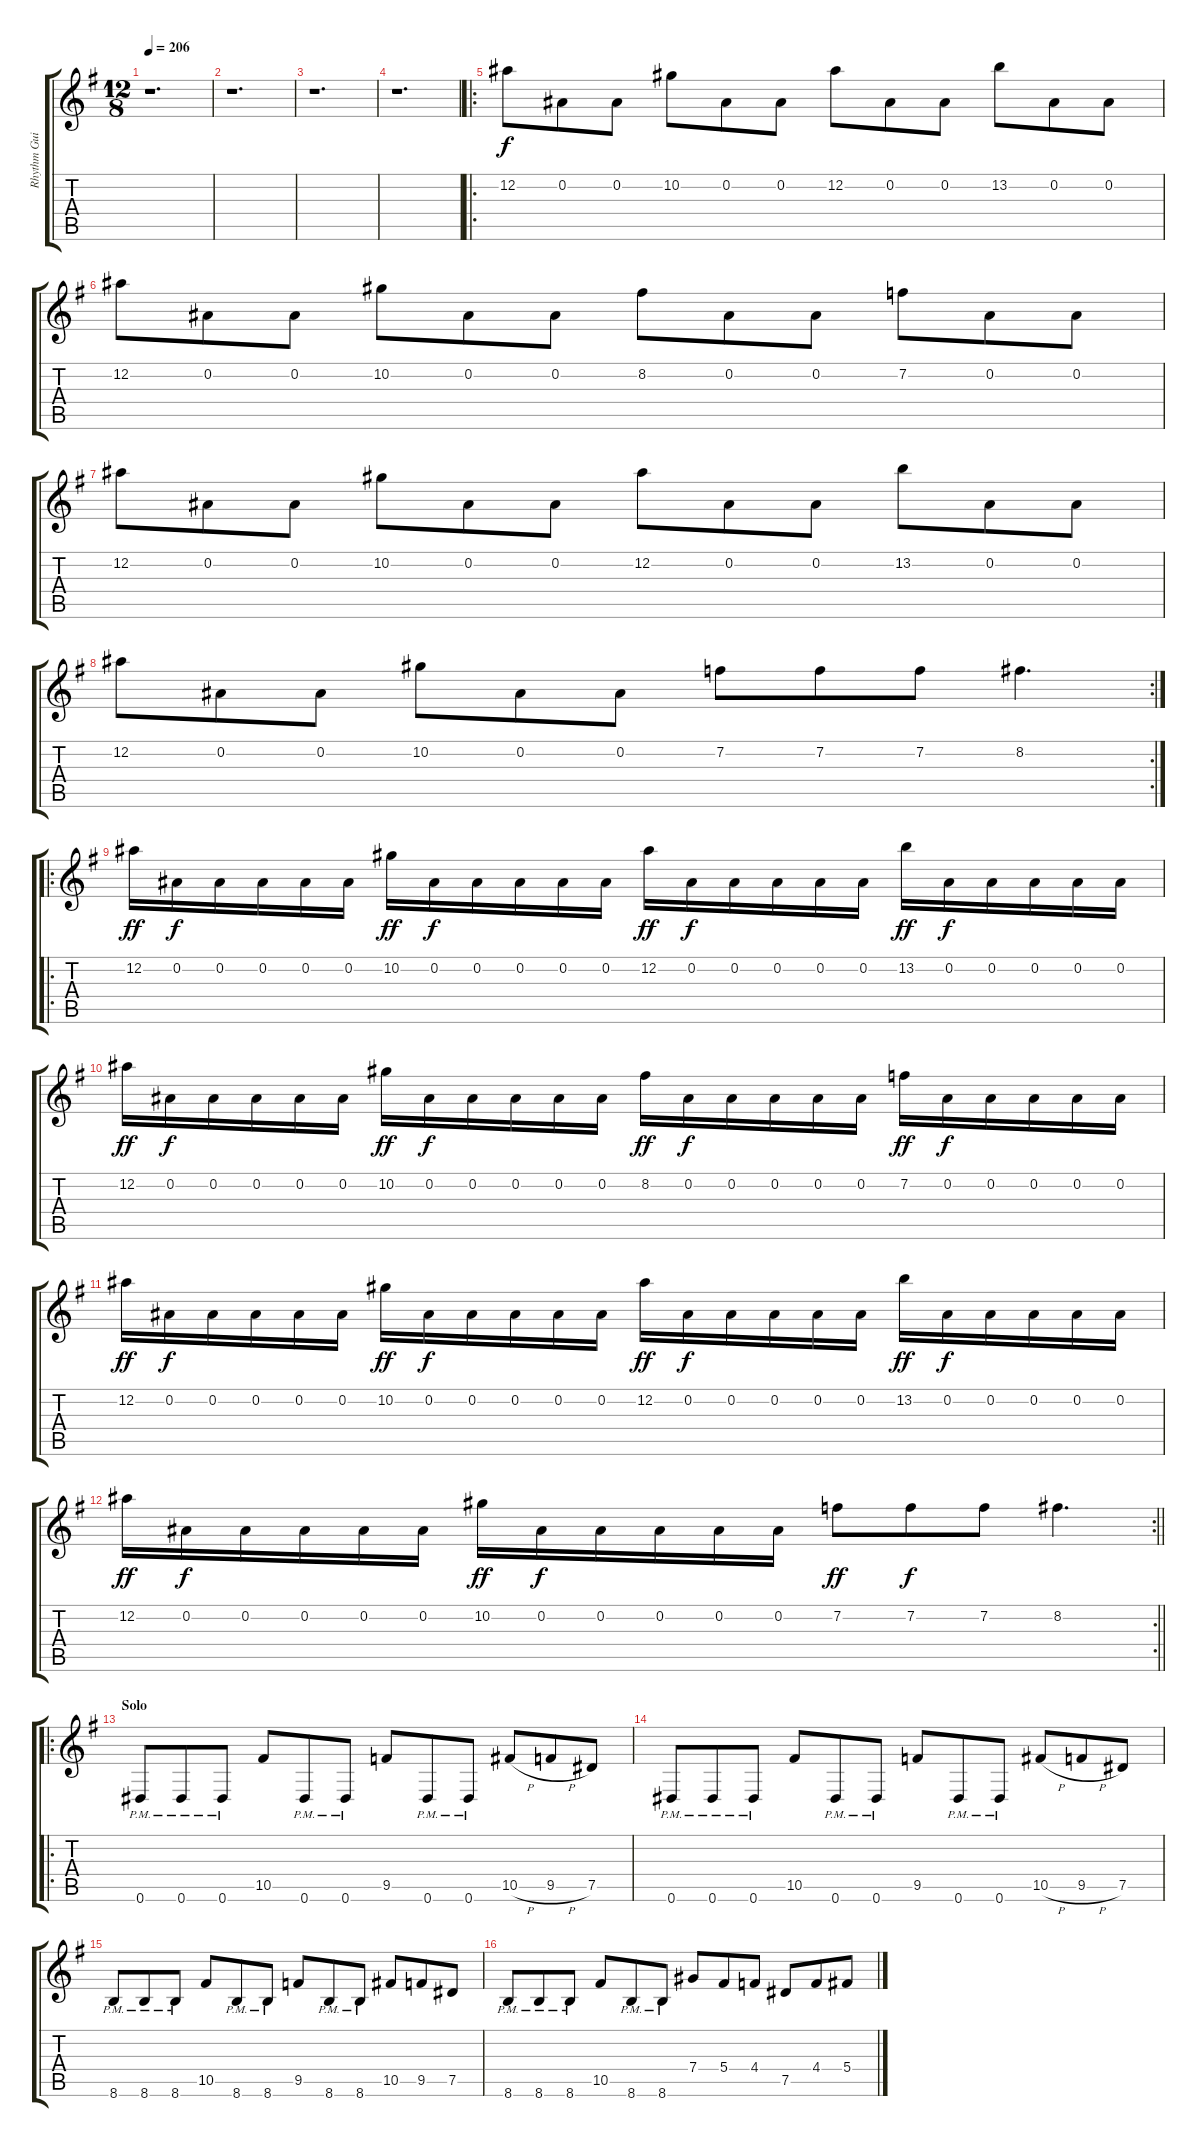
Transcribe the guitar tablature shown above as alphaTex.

\track ("Rhythm Guitar " "Rhythm Gui") {instrument distortionguitar}
\staff {score tabs}
\tuning (Eb4 Bb3 Gb3 Db3 Ab2 Eb2) {hide}
\ts (12 8)
\tempo 206
\clef g2
\ks g
r.1{d dy f} |
r.1{d} |
r.1{d} |
r.1{d} |
\ro
12.2.8{volume 13 balance 5} 0.2.8 0.2.8 10.2.8 0.2.8 0.2.8 12.2.8 0.2.8 0.2.8 13.2.8 0.2.8 0.2.8 |
12.2.8 0.2.8 0.2.8 10.2.8 0.2.8 0.2.8 8.2.8 0.2.8 0.2.8 7.2.8 0.2.8 0.2.8 |
12.2.8 0.2.8 0.2.8 10.2.8 0.2.8 0.2.8 12.2.8 0.2.8 0.2.8 13.2.8 0.2.8 0.2.8 |
\rc 2
12.2.8 0.2.8 0.2.8 10.2.8 0.2.8 0.2.8 7.2.8 7.2.8 7.2.8 8.2.4{d} |
\ro
12.2.16{dy ff} 0.2.16{dy f} 0.2.16 0.2.16 0.2.16 0.2.16 10.2.16{dy ff} 0.2.16{dy f} 0.2.16 0.2.16 0.2.16 0.2.16 12.2.16{dy ff} 0.2.16{dy f} 0.2.16 0.2.16 0.2.16 0.2.16 13.2.16{dy ff} 0.2.16{dy f} 0.2.16 0.2.16 0.2.16 0.2.16 |
12.2.16{dy ff} 0.2.16{dy f} 0.2.16 0.2.16 0.2.16 0.2.16 10.2.16{dy ff} 0.2.16{dy f} 0.2.16 0.2.16 0.2.16 0.2.16 8.2.16{dy ff} 0.2.16{dy f} 0.2.16 0.2.16 0.2.16 0.2.16 7.2.16{dy ff} 0.2.16{dy f} 0.2.16 0.2.16 0.2.16 0.2.16 |
12.2.16{dy ff} 0.2.16{dy f} 0.2.16 0.2.16 0.2.16 0.2.16 10.2.16{dy ff} 0.2.16{dy f} 0.2.16 0.2.16 0.2.16 0.2.16 12.2.16{dy ff} 0.2.16{dy f} 0.2.16 0.2.16 0.2.16 0.2.16 13.2.16{dy ff} 0.2.16{dy f} 0.2.16 0.2.16 0.2.16 0.2.16 |
\rc 2
\barLineRight lightlight
12.2.16{dy ff} 0.2.16{dy f} 0.2.16 0.2.16 0.2.16 0.2.16 10.2.16{dy ff} 0.2.16{dy f} 0.2.16 0.2.16 0.2.16 0.2.16 7.2.8{dy ff} 7.2.8{dy f} 7.2.8 8.2.4{d} |
\ro
\section ("" "Solo")
0.6{pm}.8 0.6{pm}.8 0.6{pm}.8 10.5.8 0.6{pm}.8 0.6{pm}.8 9.5.8 0.6{pm}.8 0.6{pm}.8 10.5{h}.8 9.5{h}.8 7.5.8 |
0.6{pm}.8 0.6{pm}.8 0.6{pm}.8 10.5.8 0.6{pm}.8 0.6{pm}.8 9.5.8 0.6{pm}.8 0.6{pm}.8 10.5{h}.8 9.5{h}.8 7.5.8 |
8.6{pm}.8 8.6{pm}.8 8.6{pm}.8 10.5.8 8.6{pm}.8 8.6{pm}.8 9.5.8 8.6{pm}.8 8.6{pm}.8 10.5.8 9.5.8 7.5.8 |
8.6{pm}.8 8.6{pm}.8 8.6{pm}.8 10.5.8 8.6{pm}.8 8.6{pm}.8 7.4.8 5.4.8 4.4.8 7.5.8 4.4.8 5.4.8
